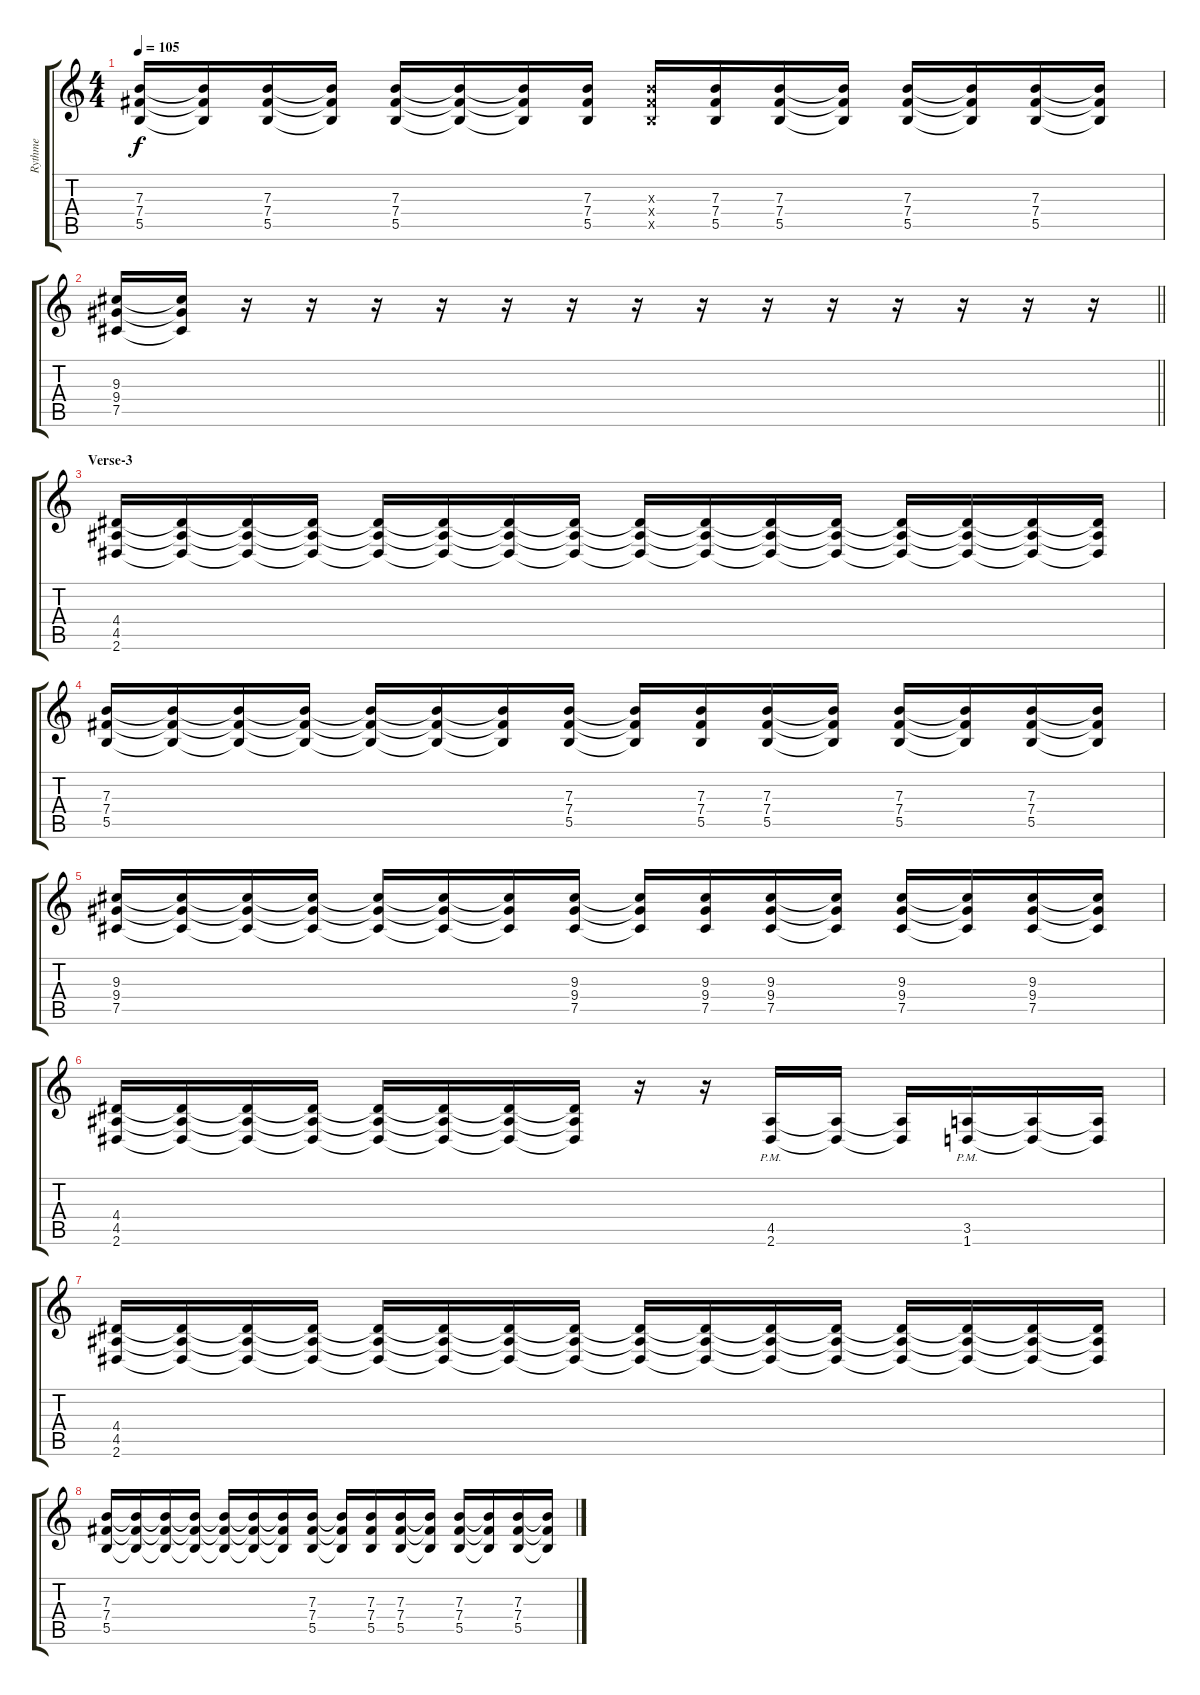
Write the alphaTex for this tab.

\track ("Rythme" "Rythme") {instrument distortionguitar}
\staff {score tabs}
\tuning (Db4 Ab3 E3 B2 Gb2 Db2) {hide}
\ts (4 4)
\tempo 105
\clef g2
\ks c
(7.3 7.4 5.5).16{dy f} (7.3{t} 7.4{t} 5.5{t}).16 (7.3 7.4 5.5).16 (7.3{t} 7.4{t} 5.5{t}).16 (7.3 7.4 5.5).16 (7.3{t} 7.4{t} 5.5{t}).16 (7.3{t} 7.4{t} 5.5{t}).16 (7.3 7.4 5.5).16 (7.3{x} 7.4{x} 5.5{x}).16 (7.3 7.4 5.5).16 (7.3 7.4 5.5).16 (7.3{t} 7.4{t} 5.5{t}).16 (7.3 7.4 5.5).16 (7.3{t} 7.4{t} 5.5{t}).16 (7.3 7.4 5.5).16 (7.3{t} 7.4{t} 5.5{t}).16 |
\barLineRight lightlight
(9.3 9.4 7.5).16 (9.3{t} 9.4{t} 7.5{t}).16 r.16 r.16 r.16 r.16 r.16 r.16 r.16 r.16 r.16 r.16 r.16 r.16 r.16 r.16 |
\section ("" "Verse-3")
(4.4 4.5 2.6).16 (4.4{t} 4.5{t} 2.6{t}).16 (4.4{t} 4.5{t} 2.6{t}).16 (4.4{t} 4.5{t} 2.6{t}).16 (4.4{t} 4.5{t} 2.6{t}).16 (4.4{t} 4.5{t} 2.6{t}).16 (4.4{t} 4.5{t} 2.6{t}).16 (4.4{t} 4.5{t} 2.6{t}).16 (4.4{t} 4.5{t} 2.6{t}).16 (4.4{t} 4.5{t} 2.6{t}).16 (4.4{t} 4.5{t} 2.6{t}).16 (4.4{t} 4.5{t} 2.6{t}).16 (4.4{t} 4.5{t} 2.6{t}).16 (4.4{t} 4.5{t} 2.6{t}).16 (4.4{t} 4.5{t} 2.6{t}).16 (4.4{t} 4.5{t} 2.6{t}).16 |
(7.3 7.4 5.5).16 (7.3{t} 7.4{t} 5.5{t}).16 (7.3{t} 7.4{t} 5.5{t}).16 (7.3{t} 7.4{t} 5.5{t}).16 (7.3{t} 7.4{t} 5.5{t}).16 (7.3{t} 7.4{t} 5.5{t}).16 (7.3{t} 7.4{t} 5.5{t}).16 (7.3 7.4 5.5).16 (7.3{t} 7.4{t} 5.5{t}).16 (7.3 7.4 5.5).16 (7.3 7.4 5.5).16 (7.3{t} 7.4{t} 5.5{t}).16 (7.3 7.4 5.5).16 (7.3{t} 7.4{t} 5.5{t}).16 (7.3 7.4 5.5).16 (7.3{t} 7.4{t} 5.5{t}).16 |
(9.3 9.4 7.5).16 (9.3{t} 9.4{t} 7.5{t}).16 (9.3{t} 9.4{t} 7.5{t}).16 (9.3{t} 9.4{t} 7.5{t}).16 (9.3{t} 9.4{t} 7.5{t}).16 (9.3{t} 9.4{t} 7.5{t}).16 (9.3{t} 9.4{t} 7.5{t}).16 (9.3 9.4 7.5).16 (9.3{t} 9.4{t} 7.5{t}).16 (9.3 9.4 7.5).16 (9.3 9.4 7.5).16 (9.3{t} 9.4{t} 7.5{t}).16 (9.3 9.4 7.5).16 (9.3{t} 9.4{t} 7.5{t}).16 (9.3 9.4 7.5).16 (9.3{t} 9.4{t} 7.5{t}).16 |
(4.4 4.5 2.6).16 (4.4{t} 4.5{t} 2.6{t}).16 (4.4{t} 4.5{t} 2.6{t}).16 (4.4{t} 4.5{t} 2.6{t}).16 (4.4{t} 4.5{t} 2.6{t}).16 (4.4{t} 4.5{t} 2.6{t}).16 (4.4{t} 4.5{t} 2.6{t}).16 (4.4{t} 4.5{t} 2.6{t}).16 r.16 r.16 (4.5{pm} 2.6{pm}).16 (4.5{t} 2.6{t}).16 (4.5{t} 2.6{t}).16 (3.5{pm} 1.6{pm}).16 (3.5{t} 1.6{t}).16 (3.5{t} 1.6{t}).16 |
(4.4 4.5 2.6).16 (4.4{t} 4.5{t} 2.6{t}).16 (4.4{t} 4.5{t} 2.6{t}).16 (4.4{t} 4.5{t} 2.6{t}).16 (4.4{t} 4.5{t} 2.6{t}).16 (4.4{t} 4.5{t} 2.6{t}).16 (4.4{t} 4.5{t} 2.6{t}).16 (4.4{t} 4.5{t} 2.6{t}).16 (4.4{t} 4.5{t} 2.6{t}).16 (4.4{t} 4.5{t} 2.6{t}).16 (4.4{t} 4.5{t} 2.6{t}).16 (4.4{t} 4.5{t} 2.6{t}).16 (4.4{t} 4.5{t} 2.6{t}).16 (4.4{t} 4.5{t} 2.6{t}).16 (4.4{t} 4.5{t} 2.6{t}).16 (4.4{t} 4.5{t} 2.6{t}).16 |
(7.3 7.4 5.5).16 (7.3{t} 7.4{t} 5.5{t}).16 (7.3{t} 7.4{t} 5.5{t}).16 (7.3{t} 7.4{t} 5.5{t}).16 (7.3{t} 7.4{t} 5.5{t}).16 (7.3{t} 7.4{t} 5.5{t}).16 (7.3{t} 7.4{t} 5.5{t}).16 (7.3 7.4 5.5).16 (7.3{t} 7.4{t} 5.5{t}).16 (7.3 7.4 5.5).16 (7.3 7.4 5.5).16 (7.3{t} 7.4{t} 5.5{t}).16 (7.3 7.4 5.5).16 (7.3{t} 7.4{t} 5.5{t}).16 (7.3 7.4 5.5).16 (7.3{t} 7.4{t} 5.5{t}).16
